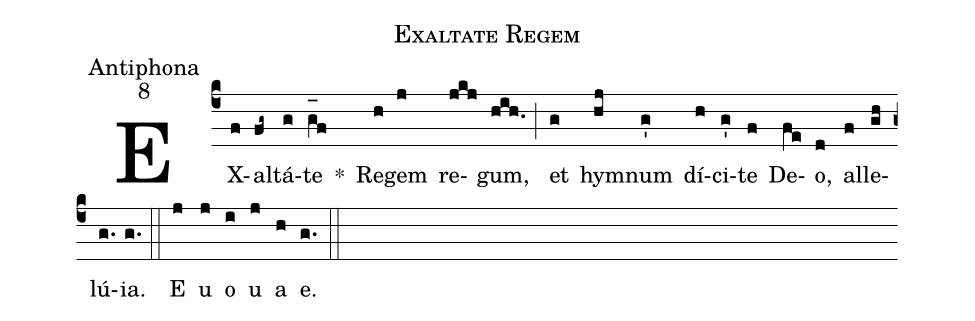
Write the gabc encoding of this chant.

name:Exaltate Regem;
office-part:Antiphona;
mode:8;
%%
(c4) EX(f)al(fg~)tá(g)te(g_[oh:h]f) *() Re(h)gem(j) re(jkj)gum,(hih.) (;) et(g) hy(hj)mnum(g') dí(h)ci(g')te(f) De(fe)o,(d) al(f)le(gh)lú(g.){ia}.(g.) (::) <eu>E(j) u(j) o(i) u(j) a(h) e.</eu>(g.) (::)
